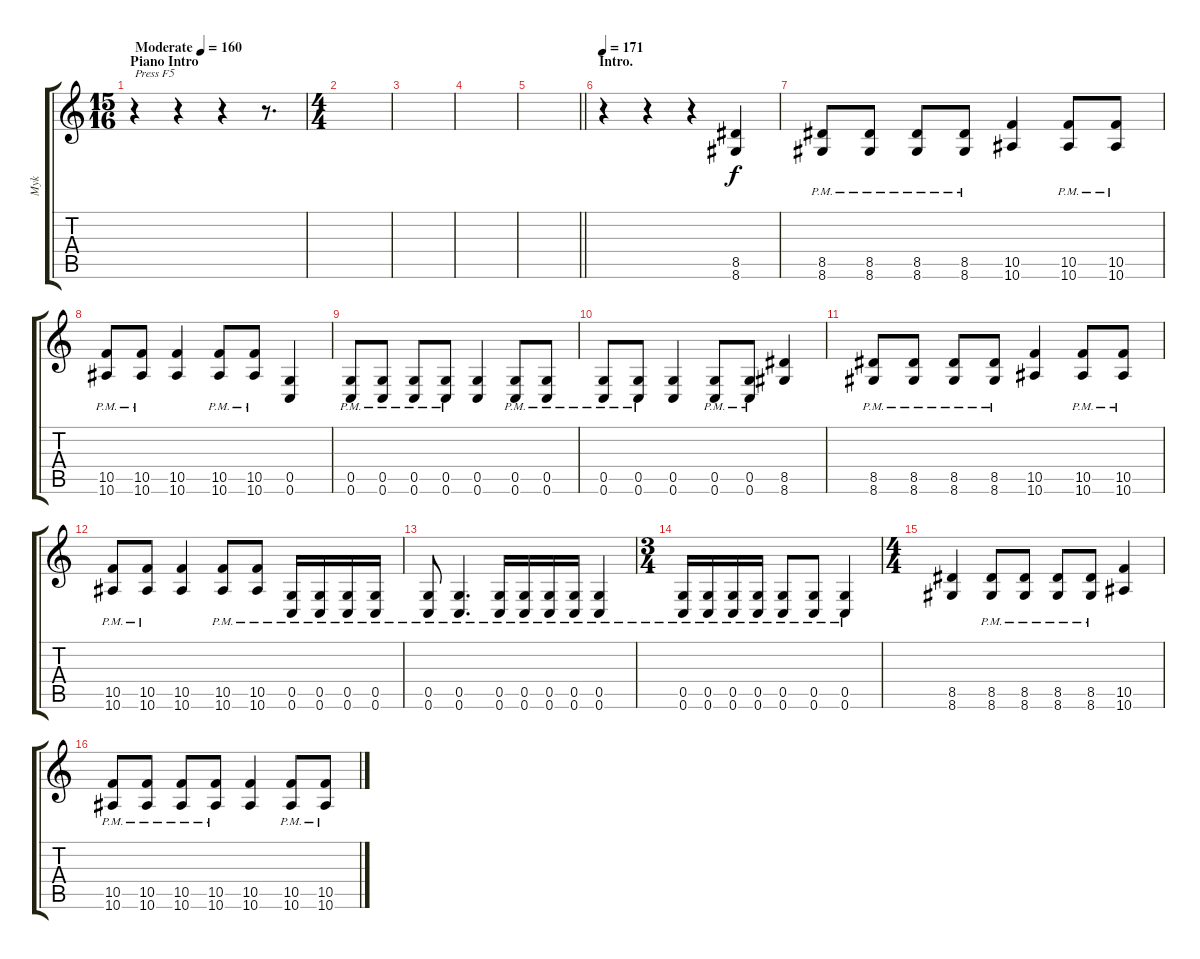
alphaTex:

\track ("Myk" "Myk") {instrument distortionguitar}
\staff {score tabs}
\tuning (D4 A3 F3 C3 G2 C2) {hide}
\ts (15 16)
\section ("" "Piano Intro")
\tempo (160 "Moderate")
\clef g2
\ks c
r.4{txt "Press F5" dy f instrument distortionguitar} r.4 r.4 r.8{d} |
\ts (4 4)
|
|
|
\barLineRight lightlight
|
\section ("" "Intro.")
\tempo 171
r.4 r.4 r.4 (8.5 8.6).4 |
(8.5{pm} 8.6{pm}).8 (8.5{pm} 8.6{pm}).8 (8.5{pm} 8.6{pm}).8 (8.5{pm} 8.6{pm}).8 (10.5 10.6).4 (10.5{pm} 10.6{pm}).8 (10.5{pm} 10.6{pm}).8 |
(10.5{pm} 10.6{pm}).8 (10.5{pm} 10.6{pm}).8 (10.5 10.6).4 (10.5{pm} 10.6{pm}).8 (10.5{pm} 10.6{pm}).8 (0.5 0.6).4 |
(0.5{pm} 0.6{pm}).8 (0.5{pm} 0.6{pm}).8 (0.5{pm} 0.6{pm}).8 (0.5{pm} 0.6{pm}).8 (0.5 0.6).4 (0.5{pm} 0.6{pm}).8 (0.5{pm} 0.6{pm}).8 |
(0.5{pm} 0.6{pm}).8 (0.5{pm} 0.6{pm}).8 (0.5 0.6).4 (0.5{pm} 0.6{pm}).8 (0.5{pm} 0.6{pm}).8 (8.5 8.6).4 |
(8.5{pm} 8.6{pm}).8 (8.5{pm} 8.6{pm}).8 (8.5{pm} 8.6{pm}).8 (8.5{pm} 8.6{pm}).8 (10.5 10.6).4 (10.5{pm} 10.6{pm}).8 (10.5{pm} 10.6{pm}).8 |
(10.5{pm} 10.6{pm}).8 (10.5{pm} 10.6{pm}).8 (10.5 10.6).4 (10.5{pm} 10.6{pm}).8 (10.5{pm} 10.6{pm}).8 (0.5{pm} 0.6{pm}).16 (0.5{pm} 0.6{pm}).16 (0.5{pm} 0.6{pm}).16 (0.5{pm} 0.6{pm}).16 |
(0.5{pm} 0.6{pm}).8 (0.5{pm} 0.6{pm}).4{d} (0.5{pm} 0.6{pm}).16 (0.5{pm} 0.6{pm}).16 (0.5{pm} 0.6{pm}).16 (0.5{pm} 0.6{pm}).16 (0.5{pm} 0.6{pm}).4 |
\ts (3 4)
(0.5{pm} 0.6{pm}).16 (0.5{pm} 0.6{pm}).16 (0.5{pm} 0.6{pm}).16 (0.5{pm} 0.6{pm}).16 (0.5{pm} 0.6{pm}).8 (0.5{pm} 0.6{pm}).8 (0.5{pm} 0.6{pm}).4 |
\ts (4 4)
(8.5 8.6).4 (8.5{pm} 8.6{pm}).8 (8.5{pm} 8.6{pm}).8 (8.5{pm} 8.6{pm}).8 (8.5{pm} 8.6{pm}).8 (10.5 10.6).4 |
(10.5{pm} 10.6{pm}).8 (10.5{pm} 10.6{pm}).8 (10.5{pm} 10.6{pm}).8 (10.5{pm} 10.6{pm}).8 (10.5 10.6).4 (10.5{pm} 10.6{pm}).8 (10.5{pm} 10.6{pm}).8
